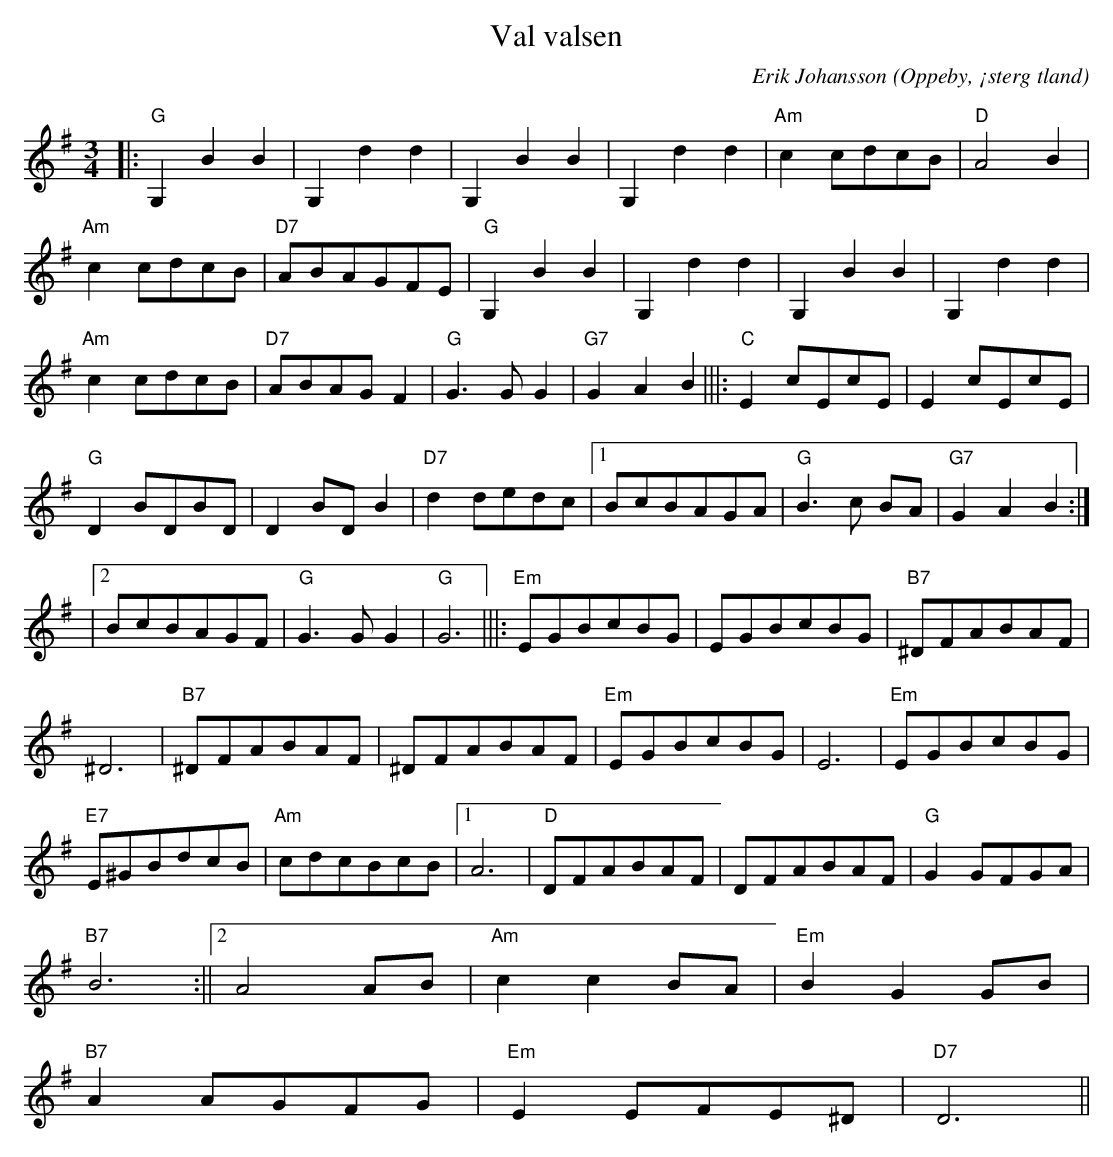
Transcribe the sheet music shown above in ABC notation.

X:1
T:Val valsen
C:Erik Johansson
O:Oppeby, ¡sterg tland
Q:140
M:3/4
L:1/8
K:G
|:"G"G,2B2B2|G,2d2d2 |G,2B2B2|G,2d2d2 |"Am" c2 cdcB| "D" A4 B2 |
 "Am" c2 cdcB |"D7" ABAGFE |"G"G,2B2B2|G,2d2d2 |G,2B2B2|G,2d2d2 |
"Am" c2 cdcB| "D7" ABAGF2 | "G" G3 G G2 |"G7" G2A2B2|||:"C"E2 cEcE |E2 cEcE|
"G" D2 BDBD |D2 BD B2 |"D7"d2 dedc|1 BcBAGA|"G"B3 c BA|"G7" G2A2B2:|
|2 BcBAGF|"G" G3 G G2| "G" G6 |||:"Em" EGBcBG |EGBcBG |"B7"^DFABAF |
^D6 |"B7"^DFABAF |^DFABAF |"Em" EGBcBG |E6 |"Em" EGBcBG |
"E7"E^GBdcB |"Am"cdcBcB |1 A6 |"D" DFABAF |DFABAF | "G" G2 GFGA |
"B7" B6 :||2 A4 AB |"Am" c2 c2 BA |"Em" B2 G2 GB |
 "B7" A2 AGFG |"Em" E2 EFE^D |"D7" D6 ||
